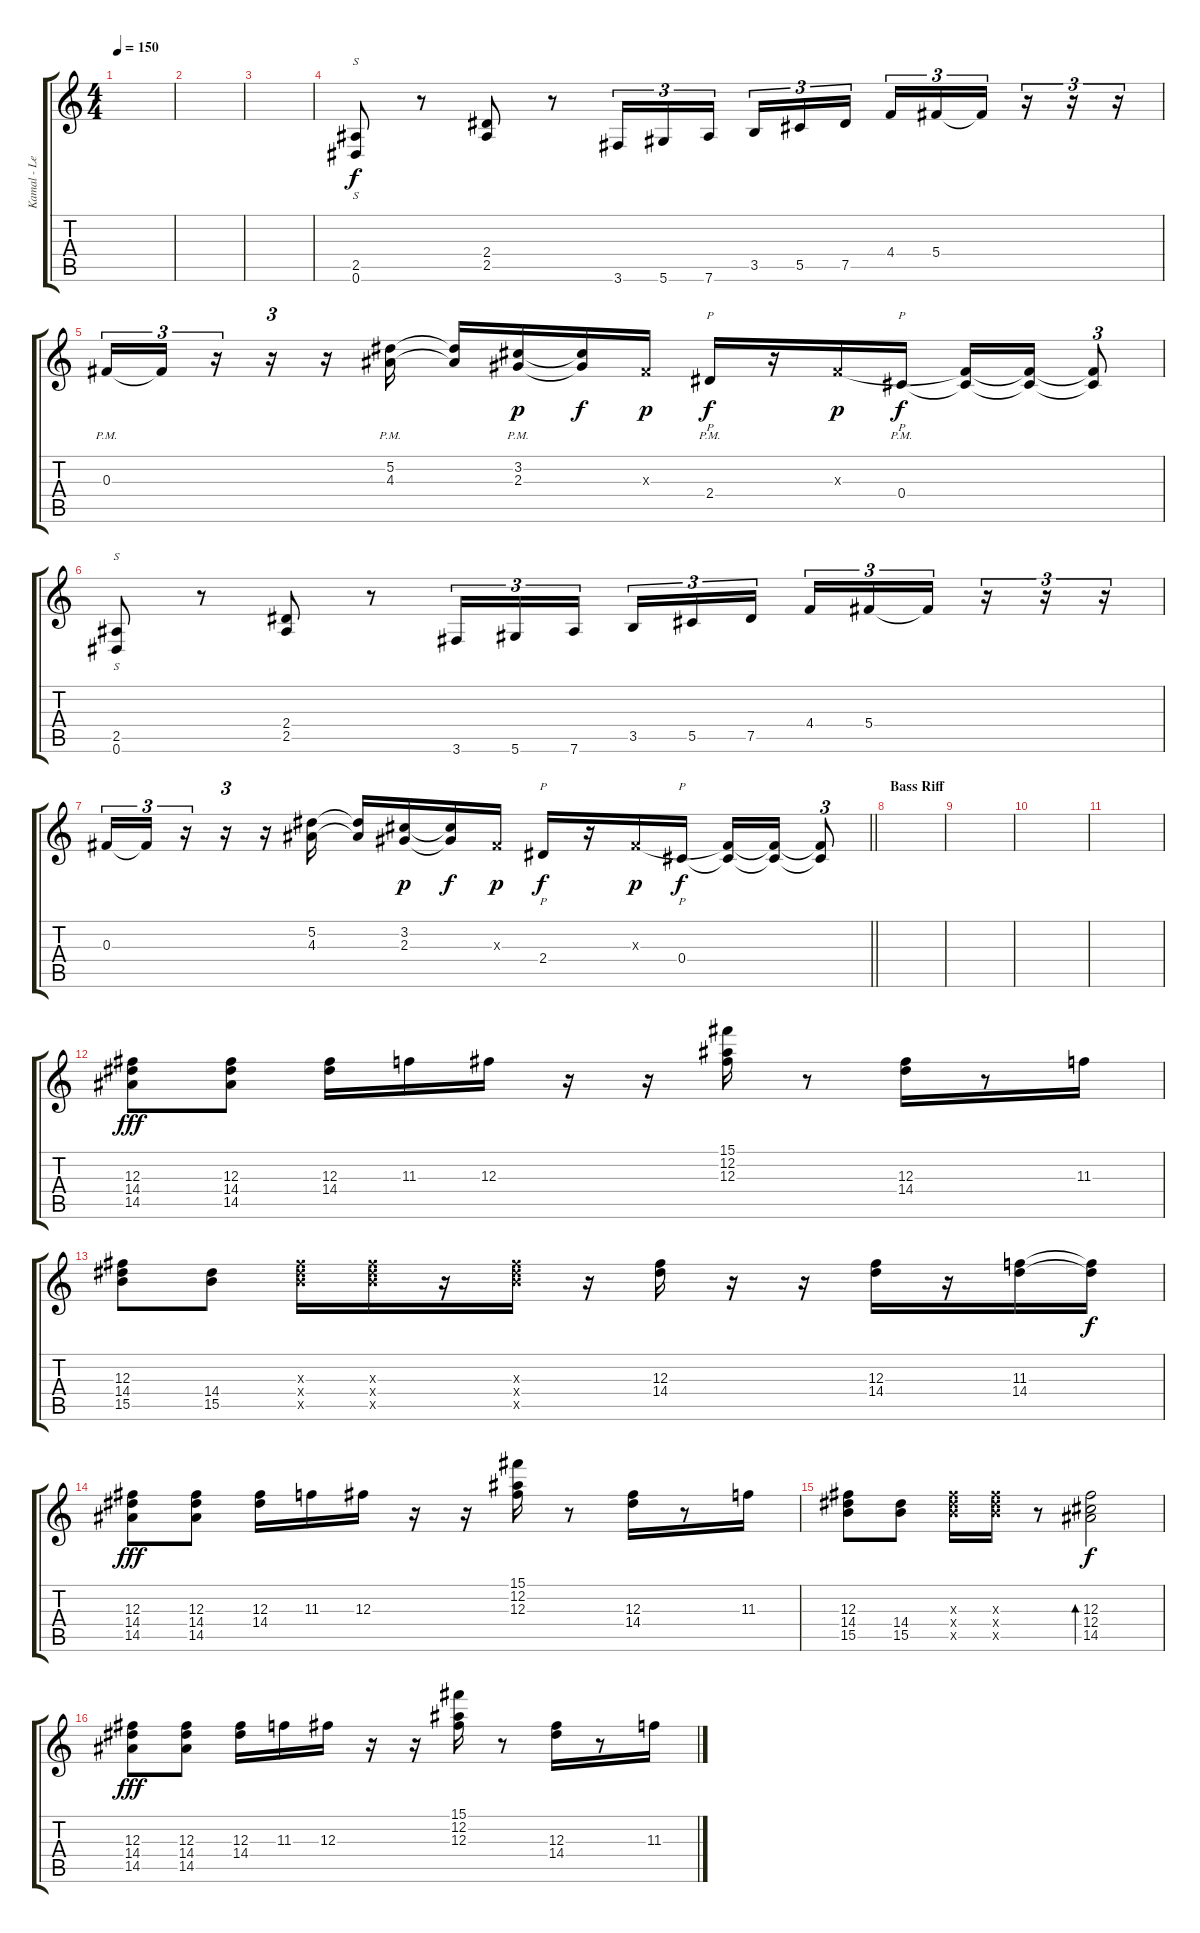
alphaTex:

\track ("Kamal - Lead" "Kamal - Le") {instrument distortionguitar}
\staff {score tabs}
\tuning (Eb4 Bb3 Gb3 Db3 Ab2 Eb2) {hide}
\ts (4 4)
\tempo 150
\clef g2
\ks c
|
|
|
(2.5 0.6).8{s dy f} r.8 (2.4 2.5).8 r.8 3.6.16{tu (3 2)} 5.6.16{tu (3 2)} 7.6.16{tu (3 2)} 3.5.16{tu (3 2)} 5.5.16{tu (3 2)} 7.5.16{tu (3 2)} 4.4.16{tu (3 2)} 5.4.16{tu (3 2)} 5.4{t}.16{tu (3 2)} r.16{tu (3 2)} r.16{tu (3 2)} r.16{tu (3 2)} |
0.3{pm}.16{tu (3 2)} 0.3{t}.16{tu (3 2)} r.16{tu (3 2)} r.16{tu (3 2)} r.16 (5.2{pm} 4.3{pm}).16 (5.2{t} 4.3{t}).16 (3.2{pm} 2.3{pm}).16{dy p} (3.2{t} 2.3{t}).16{dy f} 0.3{x}.16{dy p} 2.4{pm}.16{p dy f} r.16 0.3{x}.16{dy p} 0.4{pm}.16{p dy f} (0.3{t} 0.4{t}).16 (0.3{t} 0.4{t}).16 (0.3{t} 0.4{t}).8{tu (3 2)} |
(2.5 0.6).8{s} r.8 (2.4 2.5).8 r.8 3.6.16{tu (3 2)} 5.6.16{tu (3 2)} 7.6.16{tu (3 2)} 3.5.16{tu (3 2)} 5.5.16{tu (3 2)} 7.5.16{tu (3 2)} 4.4.16{tu (3 2)} 5.4.16{tu (3 2)} 5.4{t}.16{tu (3 2)} r.16{tu (3 2)} r.16{tu (3 2)} r.16{tu (3 2)} |
\barLineRight lightlight
0.3.16{tu (3 2)} 0.3{t}.16{tu (3 2)} r.16{tu (3 2)} r.16{tu (3 2)} r.16 (5.2 4.3).16 (5.2{t} 4.3{t}).16 (3.2 2.3).16{dy p} (3.2{t} 2.3{t}).16{dy f} 0.3{x}.16{dy p} 2.4.16{p dy f} r.16 0.3{x}.16{dy p} 0.4.16{p dy f} (0.3{t} 0.4{t}).16 (0.3{t} 0.4{t}).16 (0.3{t} 0.4{t}).8{tu (3 2)} |
\section ("" "Bass Riff")
|
|
|
|
(12.3 14.4 14.5).8{dy fff instrument electricguitarclean} (12.3 14.4 14.5).8 (12.3 14.4).16 11.3.16 12.3.16 r.16 r.16 (15.1 12.2 12.3).16 r.8 (12.3 14.4).16 r.8 11.3.16 |
(12.3 14.4 15.5).8 (14.4 15.5).8 (12.3{x} 14.4{x} 15.5{x}).16 (12.3{x} 14.4{x} 15.5{x}).16 r.16 (12.3{x} 14.4{x} 15.5{x}).16 r.16 (12.3 14.4).16 r.16 r.16 (12.3 14.4).16 r.16 (11.3 14.4).16 (11.3{t} 14.4{t}).16{dy f} |
(12.3 14.4 14.5).8{dy fff} (12.3 14.4 14.5).8 (12.3 14.4).16 11.3.16 12.3.16 r.16 r.16 (15.1 12.2 12.3).16 r.8 (12.3 14.4).16 r.8 11.3.16 |
(12.3 14.4 15.5).8 (14.4 15.5).8 (12.3{x} 14.4{x} 15.5{x}).16 (12.3{x} 14.4{x} 15.5{x}).16 r.8 (12.3 12.4 14.5).2{bd 480 dy f} |
(12.3 14.4 14.5).8{dy fff} (12.3 14.4 14.5).8 (12.3 14.4).16 11.3.16 12.3.16 r.16 r.16 (15.1 12.2 12.3).16 r.8 (12.3 14.4).16 r.8 11.3.16
